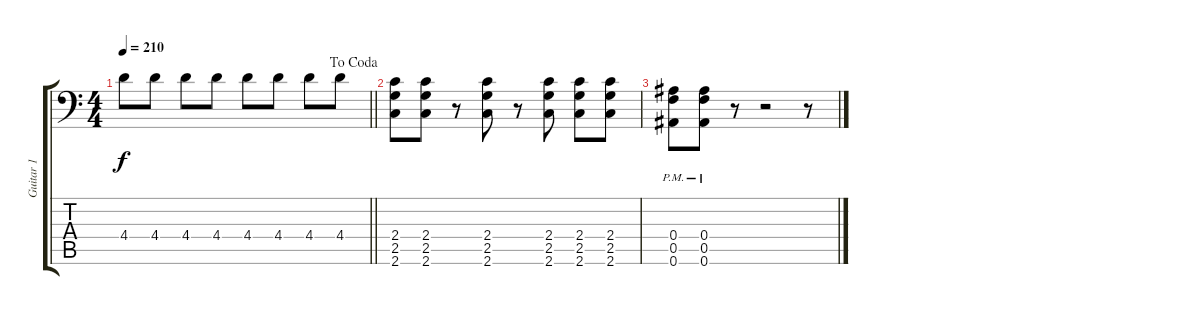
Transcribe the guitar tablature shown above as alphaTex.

\track ("Guitar 1" "Guitar 1") {instrument distortionguitar}
\staff {score tabs}
\tuning (C4 G3 Eb3 Bb2 F2 Bb1) {hide}
\ts (4 4)
\jump dacoda
\tempo 210
\clef f4
\barLineRight lightlight
\ks c
4.4.8{dy f} 4.4.8 4.4.8 4.4.8 4.4.8 4.4.8 4.4.8 4.4.8 |
(2.4 2.5 2.6).8 (2.4 2.5 2.6).8 r.8 (2.4 2.5 2.6).8 r.8 (2.4 2.5 2.6).8 (2.4 2.5 2.6).8 (2.4 2.5 2.6).8 |
(0.4{pm} 0.5{pm} 0.6{pm}).8 (0.4{pm} 0.5{pm} 0.6{pm}).8 r.8 r.2 r.8
